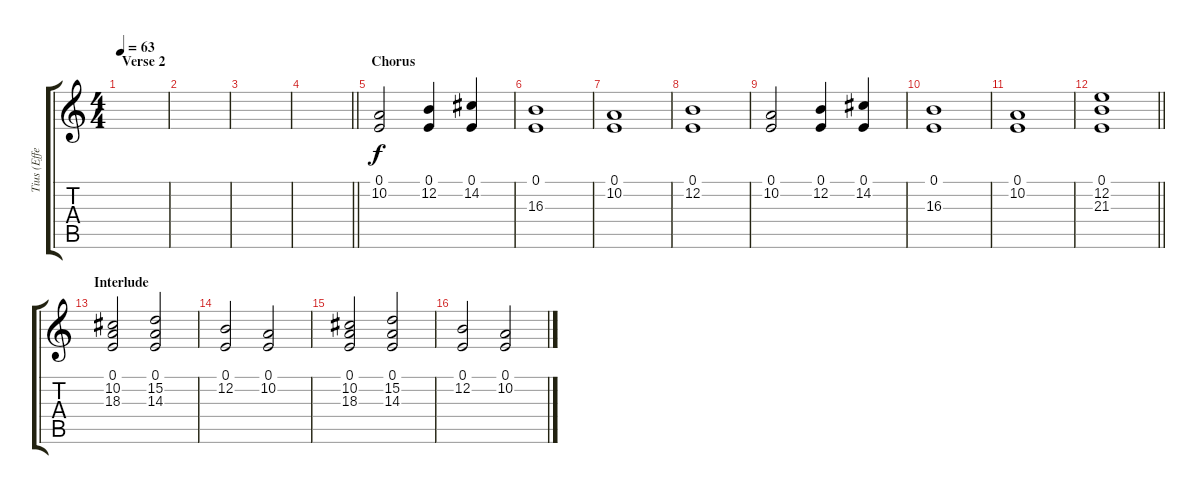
\track ("Tius (Effect)" "Tius (Effe") {instrument acousticgrandpiano}
\staff {score tabs}
\tuning (E4 B3 G3 D3 A2 E2) {hide}
\ts (4 4)
\section ("" "Verse 2")
\tempo 63
\clef g2
\ks c
|
|
|
\barLineRight lightlight
|
\section ("" "Chorus")
(0.1 10.2).2{volume 11 instrument synthstrings2} (0.1 12.2).4 (0.1 14.2).4 |
(0.1 16.3).1 |
(0.1 10.2).1 |
(0.1 12.2).1 |
(0.1 10.2).2 (0.1 12.2).4 (0.1 14.2).4 |
(0.1 16.3).1 |
(0.1 10.2).1 |
\barLineRight lightlight
(0.1 12.2 21.3).1{volume 0} |
\section ("" "Interlude")
(0.1 10.2 18.3).2{volume 9} (0.1 15.2 14.3).2 |
(0.1 12.2).2 (0.1 10.2).2 |
(0.1 10.2 18.3).2 (0.1 15.2 14.3).2 |
(0.1 12.2).2 (0.1 10.2).2
